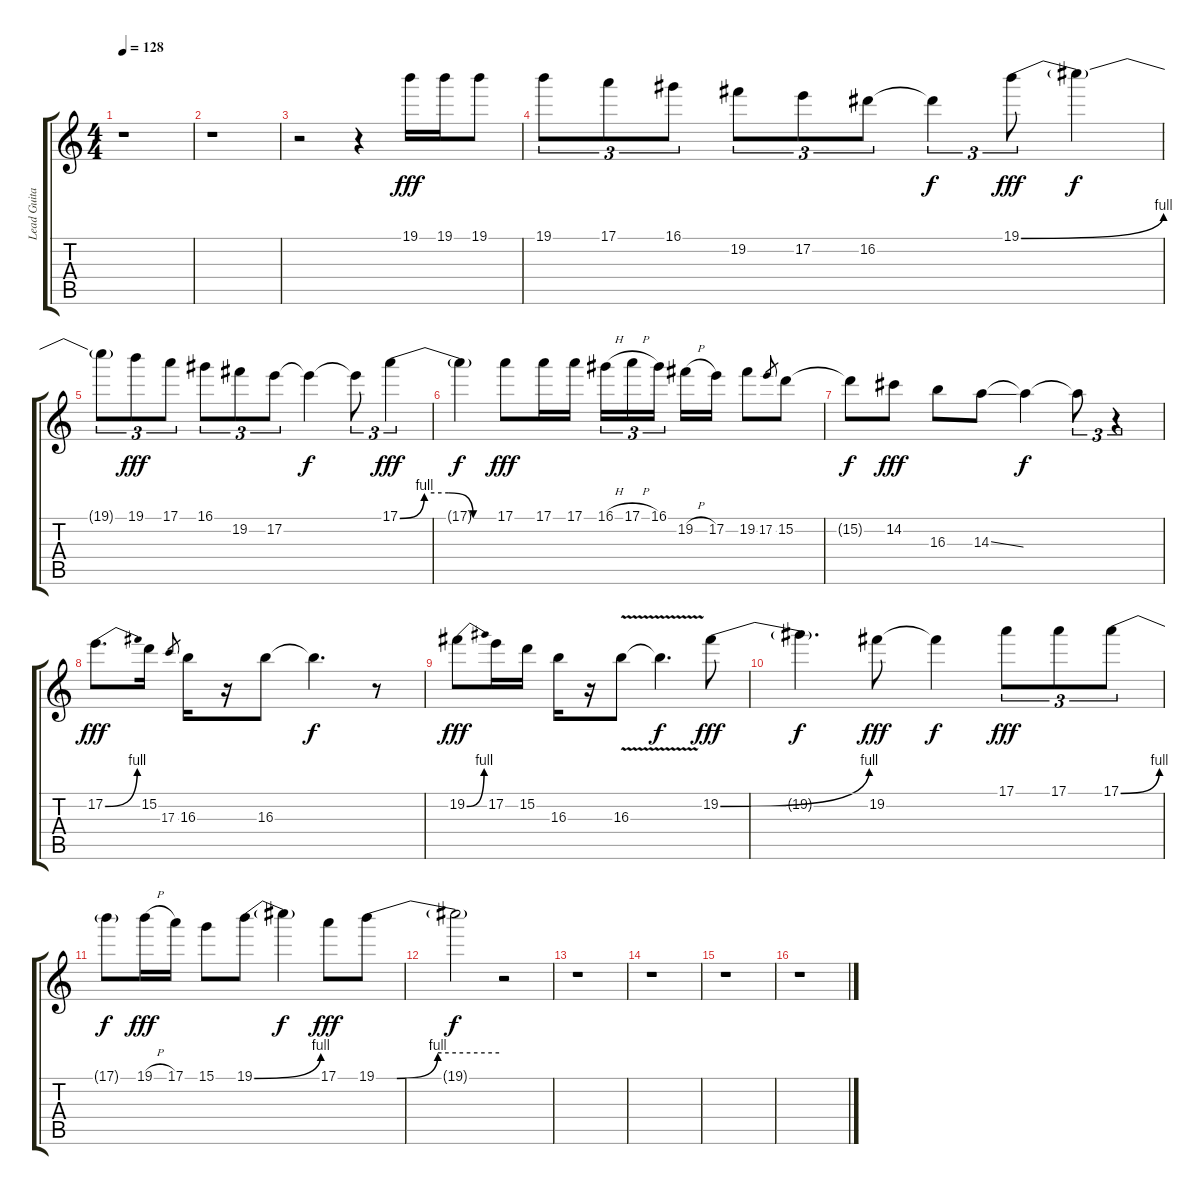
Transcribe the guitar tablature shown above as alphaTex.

\track ("Lead Guitar 1" "Lead Guita") {instrument overdrivenguitar}
\staff {score tabs}
\tuning (E4 B3 G3 D3 A2 E2) {hide}
\ts (4 4)
\tempo 128
\clef g2
\ks c
r.1{dy fff} |
r.1 |
r.2 r.4 19.1.16 19.1.16 19.1.8 |
19.1.8{tu (3 2)} 17.1.8{tu (3 2)} 16.1.8{tu (3 2)} 19.2.8{tu (3 2)} 17.2.8{tu (3 2)} 16.2.8{tu (3 2)} 16.2{t}.4{tu (3 2) dy f} 19.1{be (bend 0 0 60 4)}.8{tu (3 2) dy fff} 19.1{t}.4{dy f} |
19.1{t}.8{tu (3 2)} 19.1.8{tu (3 2) dy fff} 17.1.8{tu (3 2)} 16.1.8{tu (3 2)} 19.2.8{tu (3 2)} 17.2.8{tu (3 2)} 17.2{t}.4{dy f} 17.2{t}.8{tu (3 2)} 17.1{be (custom 0 0 15 4 30 4 45 0 60 0)}.4{tu (3 2) dy fff} |
17.1{t}.4{dy f} 17.1.8{dy fff} 17.1.16 17.1.16 16.1{h}.16{tu (3 2)} 17.1{h}.16{tu (3 2)} 16.1.16{tu (3 2) beam splitsecondary} 19.2{h}.16 17.2.16 19.2.8 17.2.8{gr} 15.2.8 |
15.2{t}.8{dy f} 14.2.8{dy fff} 16.3.8 14.3{ss}.8 14.3{t}.4{dy f} 14.3{t}.8{tu (3 2)} r.4{tu (3 2)} |
17.2{be (bend 0 0 60 4)}.8{d dy fff} 15.2.16 17.3.8{gr} 16.3.16 r.16 16.3.8 16.3{t}.4{d dy f} r.8 |
19.2{be (bend 0 0 60 4)}.8{dy fff} 17.2.16 15.2.16 16.3.16 r.16 16.3{v}.8 16.3{t}.4{d dy f} 19.2{be (bend 0 0 60 4)}.8{dy fff} |
19.2{t}.4{d dy f} 19.2.8{dy fff} 19.2{t}.4{dy f} 17.1.8{tu (3 2) dy fff} 17.1.8{tu (3 2)} 17.1{be (bend 0 0 60 4)}.8{tu (3 2)} |
17.1{t}.8{dy f} 19.1{h}.16{dy fff} 17.1.16 15.1.8 19.1{be (bend 0 0 60 4)}.8 19.1{t}.4{dy f} 17.1.8{dy fff} 19.1{be (custom 0 0 10 0 30 4 60 4)}.8 |
19.1{t}.2{dy f} r.2 |
r.1 |
r.1 |
r.1 |
r.1
